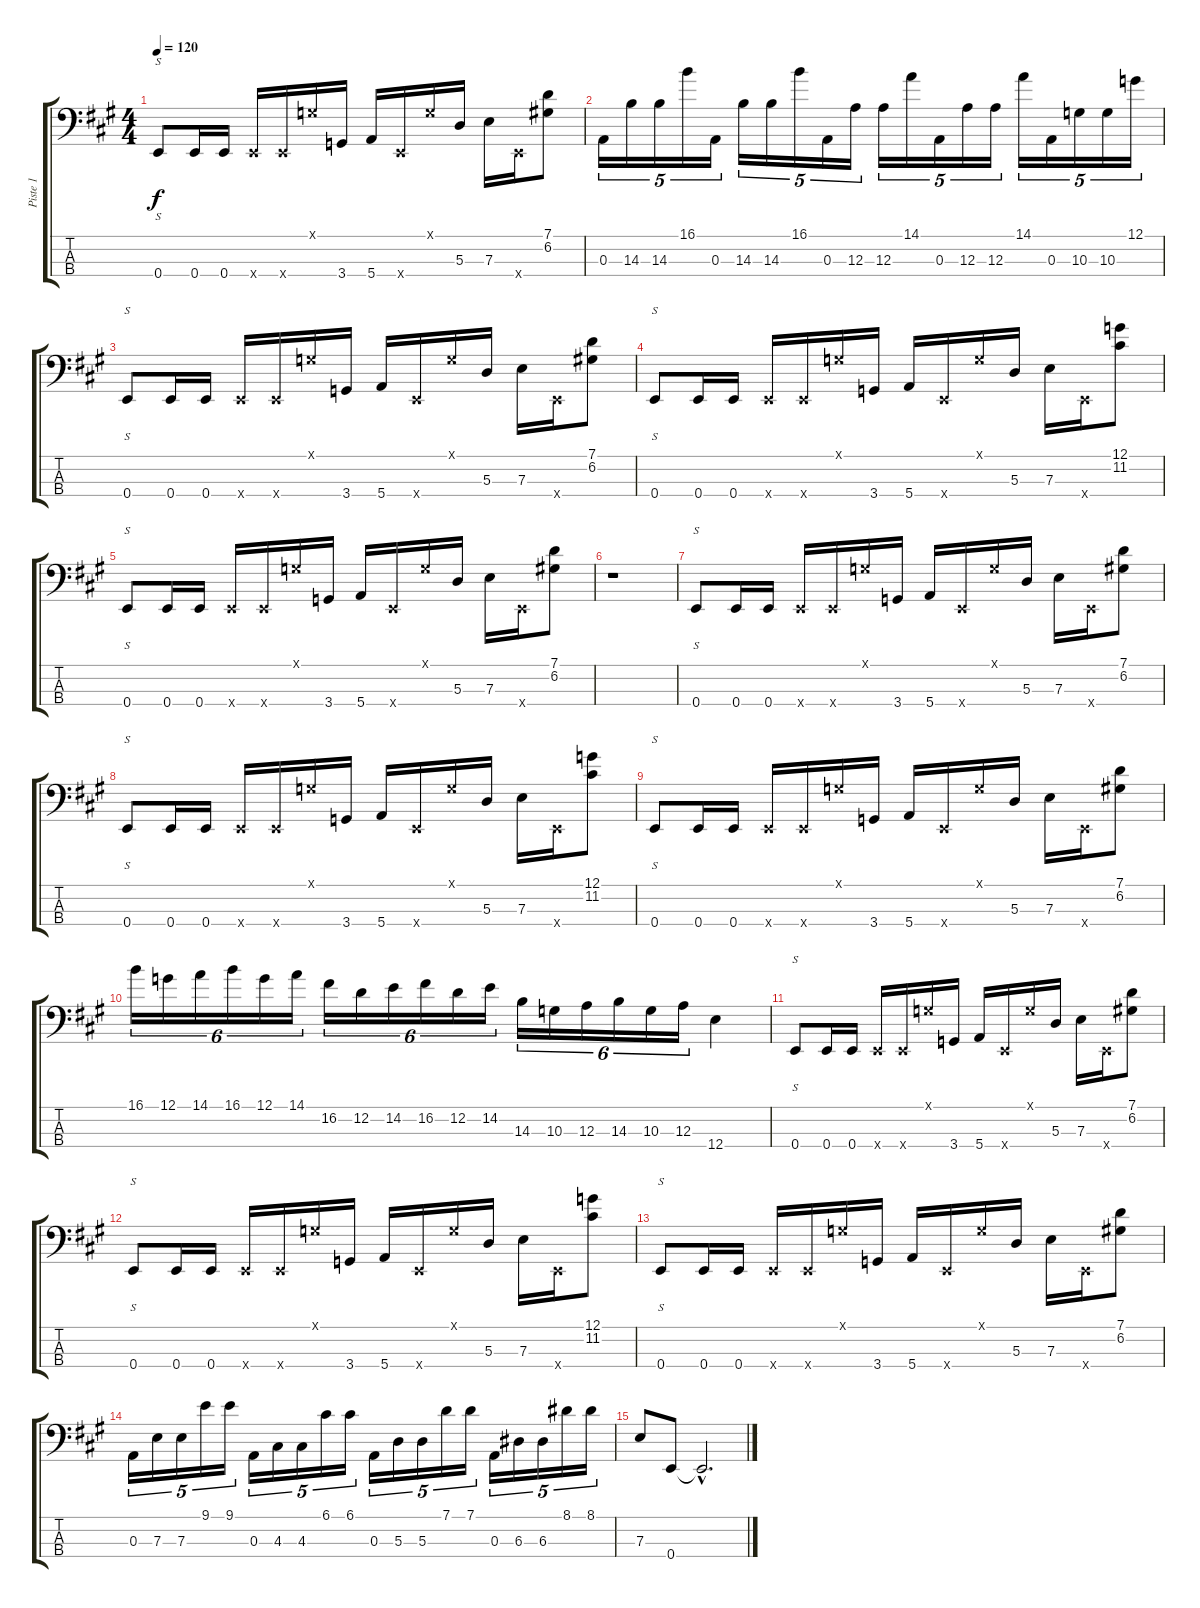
\track ("Piste 1" "Piste 1") {instrument slapbass1}
\staff {score tabs}
\tuning (G2 D2 A1 E1) {hide}
\ts (4 4)
\tempo 120
\clef f4
\ks a
0.4.8{s dy f} 0.4.16 0.4.16 0.4{x}.16 0.4{x}.16 0.1{x}.16 3.4.16 5.4.16 0.4{x}.16 0.1{x}.16 5.3.16 7.3.16 0.4{x}.16 (7.1 6.2).8 |
0.3.16{tu (5 4)} 14.3.16{tu (5 4)} 14.3.16{tu (5 4)} 16.1.16{tu (5 4)} 0.3.16{tu (5 4)} 14.3.16{tu (5 4)} 14.3.16{tu (5 4)} 16.1.16{tu (5 4)} 0.3.16{tu (5 4)} 12.3.16{tu (5 4)} 12.3.16{tu (5 4)} 14.1.16{tu (5 4)} 0.3.16{tu (5 4)} 12.3.16{tu (5 4)} 12.3.16{tu (5 4)} 14.1.16{tu (5 4)} 0.3.16{tu (5 4)} 10.3.16{tu (5 4)} 10.3.16{tu (5 4)} 12.1.16{tu (5 4)} |
0.4.8{s} 0.4.16 0.4.16 0.4{x}.16 0.4{x}.16 0.1{x}.16 3.4.16 5.4.16 0.4{x}.16 0.1{x}.16 5.3.16 7.3.16 0.4{x}.16 (7.1 6.2).8 |
0.4.8{s} 0.4.16 0.4.16 0.4{x}.16 0.4{x}.16 0.1{x}.16 3.4.16 5.4.16 0.4{x}.16 0.1{x}.16 5.3.16 7.3.16 0.4{x}.16 (12.1 11.2).8 |
0.4.8{s} 0.4.16 0.4.16 0.4{x}.16 0.4{x}.16 0.1{x}.16 3.4.16 5.4.16 0.4{x}.16 0.1{x}.16 5.3.16 7.3.16 0.4{x}.16 (7.1 6.2).8 |
r.1 |
0.4.8{s} 0.4.16 0.4.16 0.4{x}.16 0.4{x}.16 0.1{x}.16 3.4.16 5.4.16 0.4{x}.16 0.1{x}.16 5.3.16 7.3.16 0.4{x}.16 (7.1 6.2).8 |
0.4.8{s} 0.4.16 0.4.16 0.4{x}.16 0.4{x}.16 0.1{x}.16 3.4.16 5.4.16 0.4{x}.16 0.1{x}.16 5.3.16 7.3.16 0.4{x}.16 (12.1 11.2).8 |
0.4.8{s} 0.4.16 0.4.16 0.4{x}.16 0.4{x}.16 0.1{x}.16 3.4.16 5.4.16 0.4{x}.16 0.1{x}.16 5.3.16 7.3.16 0.4{x}.16 (7.1 6.2).8 |
16.1.16{tu (6 4)} 12.1.16{tu (6 4)} 14.1.16{tu (6 4)} 16.1.16{tu (6 4)} 12.1.16{tu (6 4)} 14.1.16{tu (6 4)} 16.2.16{tu (6 4)} 12.2.16{tu (6 4)} 14.2.16{tu (6 4)} 16.2.16{tu (6 4)} 12.2.16{tu (6 4)} 14.2.16{tu (6 4)} 14.3.16{tu (6 4)} 10.3.16{tu (6 4)} 12.3.16{tu (6 4)} 14.3.16{tu (6 4)} 10.3.16{tu (6 4)} 12.3.16{tu (6 4)} 12.4.4 |
0.4.8{s} 0.4.16 0.4.16 0.4{x}.16 0.4{x}.16 0.1{x}.16 3.4.16 5.4.16 0.4{x}.16 0.1{x}.16 5.3.16 7.3.16 0.4{x}.16 (7.1 6.2).8 |
0.4.8{s} 0.4.16 0.4.16 0.4{x}.16 0.4{x}.16 0.1{x}.16 3.4.16 5.4.16 0.4{x}.16 0.1{x}.16 5.3.16 7.3.16 0.4{x}.16 (12.1 11.2).8 |
0.4.8{s} 0.4.16 0.4.16 0.4{x}.16 0.4{x}.16 0.1{x}.16 3.4.16 5.4.16 0.4{x}.16 0.1{x}.16 5.3.16 7.3.16 0.4{x}.16 (7.1 6.2).8 |
0.3.16{tu (5 4)} 7.3.16{tu (5 4)} 7.3.16{tu (5 4)} 9.1.16{tu (5 4)} 9.1.16{tu (5 4)} 0.3.16{tu (5 4)} 4.3.16{tu (5 4)} 4.3.16{tu (5 4)} 6.1.16{tu (5 4)} 6.1.16{tu (5 4)} 0.3.16{tu (5 4)} 5.3.16{tu (5 4)} 5.3.16{tu (5 4)} 7.1.16{tu (5 4)} 7.1.16{tu (5 4)} 0.3.16{tu (5 4)} 6.3.16{tu (5 4)} 6.3.16{tu (5 4)} 8.1.16{tu (5 4)} 8.1.16{tu (5 4)} |
7.3.8 0.4.8 0.4{hac t}.2{d}
